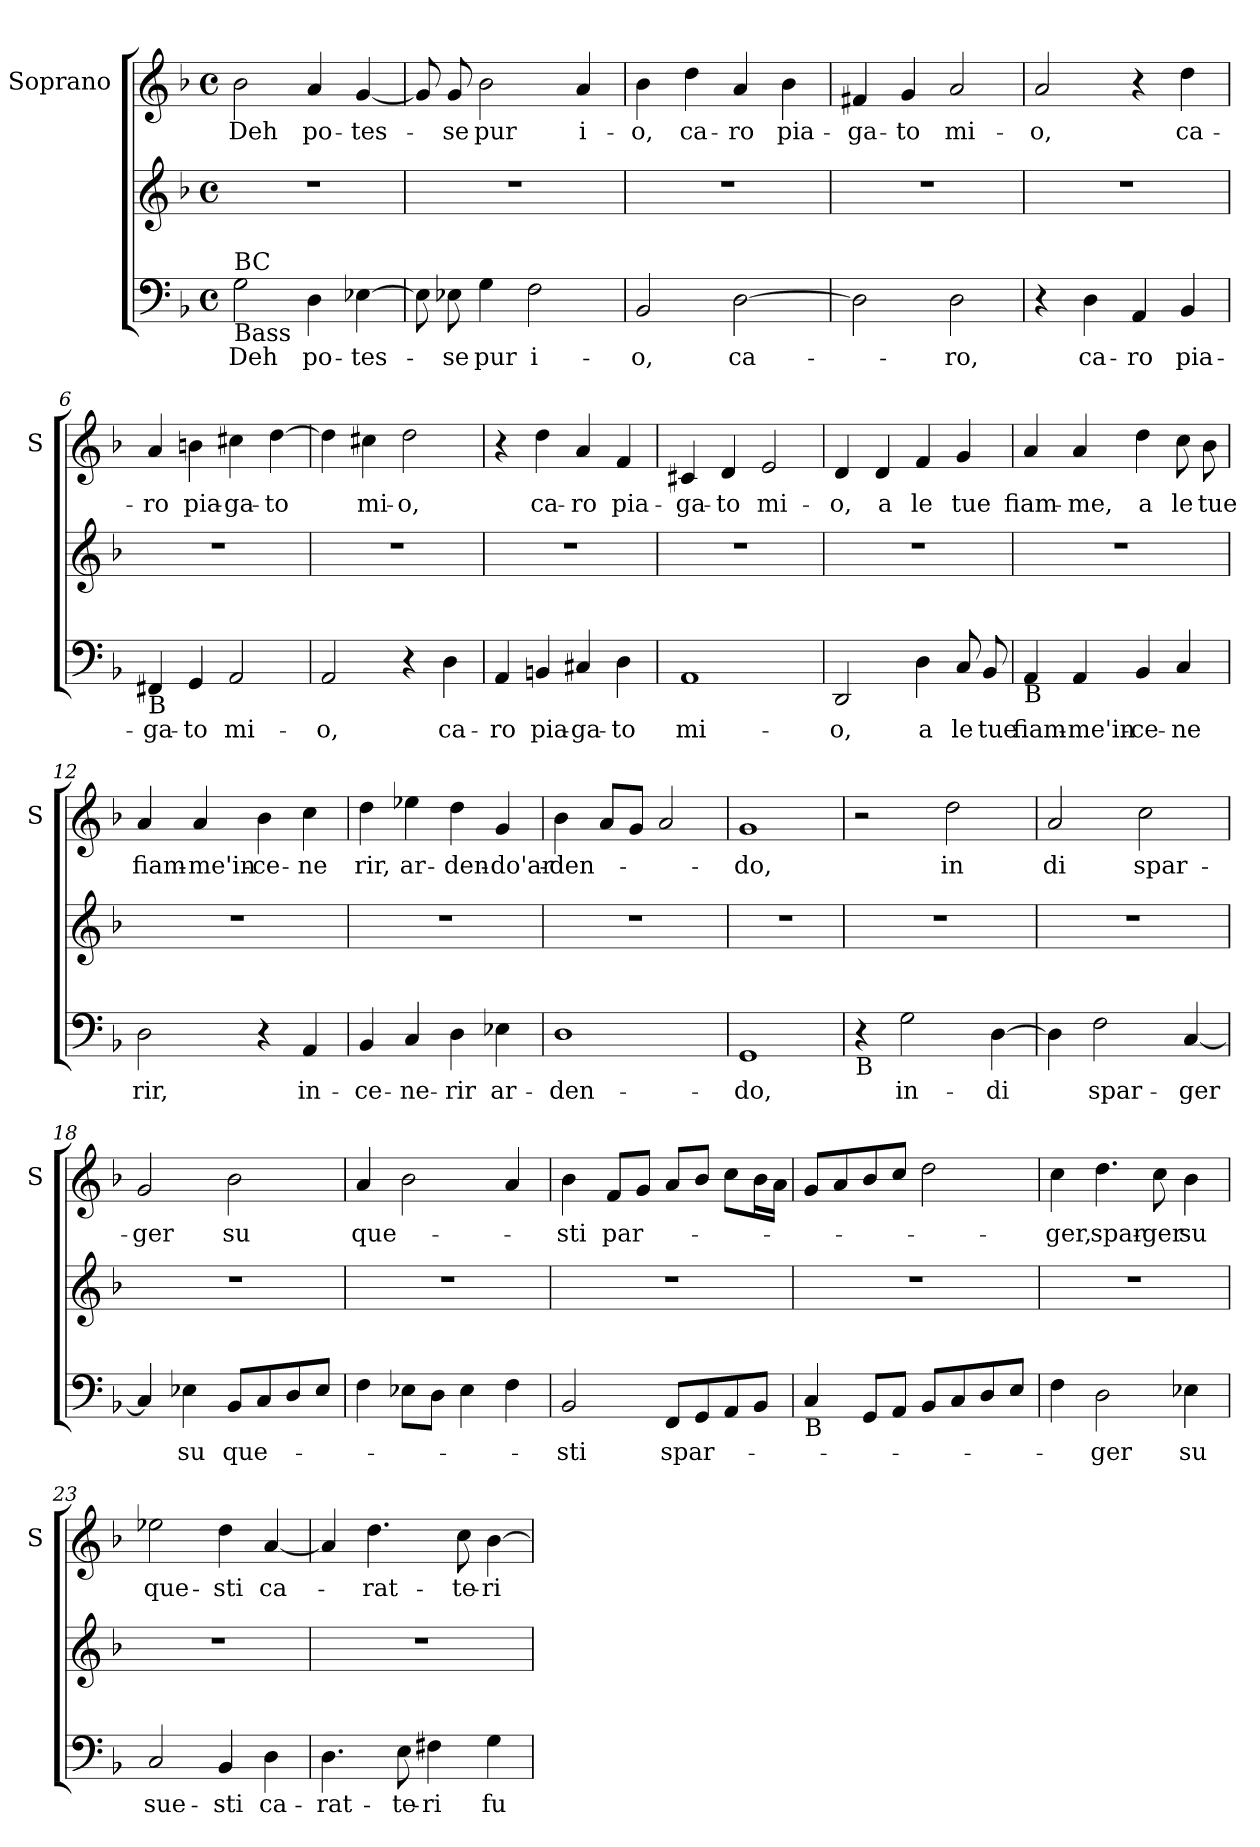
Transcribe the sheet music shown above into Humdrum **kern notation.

**kern	**text	**kern	**kern	**text
*part2	*part2	*part2	*part1	*part1
*staff3	*staff3	*staff2	*staff1	*staff1
*	*	*	*I"Soprano	*
*	*	*	*I'S	*
*clefF4	*	*clefG2	*clefG2	*
*k[b-]	*	*k[b-]	*k[b-]	*
*F:	*	*F:	*F:	*
*M4/4	*	*M4/4	*M4/4	*
*met(c)	*	*met(c)	*met(c)	*
=1	=1	=1	=1	=1
!LO:TX:a:t=BC	!	!	!	!
!LO:TX:b:t=Bass	!	!	!	!
!	!LO:LY:b	!	!	!LO:LY:b
2G\	Deh	1r	2b-\	Deh
!	!LO:LY:b	!	!	!LO:LY:b
4D\	po-	.	4a/	po-
!	!LO:LY:b	!	!	!LO:LY:b
[4E-X\	-tes-	.	[4g/	-tes-
=2	=2	=2	=2	=2
8E-\]	.	1r	8g/]	.
!	!LO:LY:b	!	!	!LO:LY:b
8E-X\	-se	.	8g/	-se
!	!LO:LY:b	!	!	!LO:LY:b
4G\	pur	.	2b-\	pur
!	!LO:LY:b	!	!	!
2F\	i-	.	.	.
!	!	!	!	!LO:LY:b
.	.	.	4a/	i-
=3	=3	=3	=3	=3
!	!LO:LY:b	!	!	!LO:LY:b
2BB-/	-o,	1r	4b-\	-o,
!	!	!	!	!LO:LY:b
.	.	.	4dd\	ca-
!	!LO:LY:b	!	!	!LO:LY:b
[2D\	ca-	.	4a/	-ro
!	!	!	!	!LO:LY:b
.	.	.	4b-\	pia-
=4	=4	=4	=4	=4
!	!	!	!	!LO:LY:b
2D\]	.	1r	4f#X/	-ga-
!	!	!	!	!LO:LY:b
.	.	.	4g/	-to
!	!LO:LY:b	!	!	!LO:LY:b
2D\	-ro,	.	2a/	mi-
=5	=5	=5	=5	=5
!	!	!	!	!LO:LY:b
4r	.	1r	2a/	-o,
!	!LO:LY:b	!	!	!
4D\	ca-	.	.	.
!	!LO:LY:b	!	!	!
4AA/	-ro	.	4r	.
!	!LO:LY:b	!	!	!LO:LY:b
4BB-/	pia-	.	4dd\	ca-
!!LO:LB:g=z
=6	=6	=6	=6	=6
!LO:TX:b:t=B	!	!	!	!
!	!LO:LY:b	!	!	!LO:LY:b
4FF#X/	-ga-	1r	4a/	-ro
!	!LO:LY:b	!	!	!LO:LY:b
4GG/	-to	.	4bn\	pia-
!	!LO:LY:b	!	!	!LO:LY:b
2AA/	mi-	.	4cc#X\	-ga-
!	!	!	!	!LO:LY:b
.	.	.	[4dd\	-to
=7	=7	=7	=7	=7
!	!LO:LY:b	!	!	!
2AA/	-o,	1r	4dd\]	.
!	!	!	!	!LO:LY:b
.	.	.	4cc#X\	mi-
!	!	!	!	!LO:LY:b
4r	.	.	2dd\	-o,
!	!LO:LY:b	!	!	!
4D\	ca-	.	.	.
=8	=8	=8	=8	=8
!	!LO:LY:b	!	!	!
4AA/	-ro	1r	4r	.
!	!LO:LY:b	!	!	!LO:LY:b
4BBn/	pia-	.	4dd\	ca-
!	!LO:LY:b	!	!	!LO:LY:b
4C#X/	-ga-	.	4a/	-ro
!	!LO:LY:b	!	!	!LO:LY:b
4D\	-to	.	4f/	pia-
=9	=9	=9	=9	=9
!	!LO:LY:b	!	!	!LO:LY:b
1AA	mi-	1r	4c#X/	-ga-
!	!	!	!	!LO:LY:b
.	.	.	4d/	-to
!	!	!	!	!LO:LY:b
.	.	.	2e/	mi-
=10	=10	=10	=10	=10
!	!LO:LY:b	!	!	!LO:LY:b
2DD/	-o,	1r	4d/	-o,
!	!	!	!	!LO:LY:b
.	.	.	4d/	a
!	!LO:LY:b	!	!	!LO:LY:b
4D\	a	.	4f/	le
!	!LO:LY:b	!	!	!LO:LY:b
8C/	le	.	4g/	tue
!	!LO:LY:b	!	!	!
8BB-/	tue	.	.	.
!!LO:LB:g=z
=11	=11	=11	=11	=11
!LO:TX:b:t=B	!	!	!	!
!	!LO:LY:b	!	!	!LO:LY:b
4AA/	fiam-	1r	4a/	fiam-
!	!LO:LY:b	!	!	!LO:LY:b
4AA/	-me'in-	.	4a/	-me,
!	!LO:LY:b	!	!	!LO:LY:b
4BB-/	-ce-	.	4dd\	a
!	!LO:LY:b	!	!	!LO:LY:b
4C/	-ne	.	8cc\	le
!	!	!	!	!LO:LY:b
.	.	.	8b-\	tue
=12	=12	=12	=12	=12
!	!LO:LY:b	!	!	!LO:LY:b
2D\	rir,	1r	4a/	fiam-
!	!	!	!	!LO:LY:b
.	.	.	4a/	-me'in-
!	!	!	!	!LO:LY:b
4r	.	.	4b-\	-ce-
!	!LO:LY:b	!	!	!LO:LY:b
4AA/	in-	.	4cc\	-ne
=13	=13	=13	=13	=13
!	!LO:LY:b	!	!	!LO:LY:b
4BB-/	-ce-	1r	4dd\	rir,
!	!LO:LY:b	!	!	!LO:LY:b
4C/	-ne-	.	4ee-X\	ar-
!	!LO:LY:b	!	!	!LO:LY:b
4D\	-rir	.	4dd\	-den-
!	!LO:LY:b	!	!	!LO:LY:b
4E-X\	ar-	.	4g/	-do'ar-
=14	=14	=14	=14	=14
!	!LO:LY:b	!	!	!LO:LY:b
1D	-den-	1r	4b-\	-den-
.	.	.	8a/L	.
.	.	.	8g/J	.
.	.	.	2a/	.
=15	=15	=15	=15	=15
!	!LO:LY:b	!	!	!LO:LY:b
1GG	-do,	1r	1g	-do,
!!LO:PB:g=z
=16	=16	=16	=16	=16
!LO:TX:b:t=B	!	!	!	!
4r	.	1r	2r	.
!	!LO:LY:b	!	!	!
2G\	in-	.	.	.
!	!	!	!	!LO:LY:b
.	.	.	2dd\	in
!	!LO:LY:b	!	!	!
[4D\	-di	.	.	.
=17	=17	=17	=17	=17
!	!	!	!	!LO:LY:b
4D\]	.	1r	2a/	di
!	!LO:LY:b	!	!	!
2F\	spar-	.	.	.
!	!	!	!	!LO:LY:b
.	.	.	2cc\	spar-
!	!LO:LY:b	!	!	!
[4C/	-ger	.	.	.
=18	=18	=18	=18	=18
!	!	!	!	!LO:LY:b
4C/]	.	1r	2g/	-ger
!	!LO:LY:b	!	!	!
4E-X\	su	.	.	.
!	!LO:LY:b	!	!	!LO:LY:b
8BB-/L	que-	.	2b-\	su
8C/	.	.	.	.
8D/	.	.	.	.
8E-/J	.	.	.	.
=19	=19	=19	=19	=19
!	!	!	!	!LO:LY:b
4F\	.	1r	4a/	que-
8E-X\L	.	.	2b-\	.
8D\J	.	.	.	.
4E-\	.	.	.	.
4F\	.	.	4a/	.
=20	=20	=20	=20	=20
!	!LO:LY:b	!	!	!LO:LY:b
2BB-/	-sti	1r	4b-\	-sti
!	!	!	!	!LO:LY:b
.	.	.	8f/L	par-
.	.	.	8g/J	.
!	!LO:LY:b	!	!	!
8FF/L	spar-	.	8a/L	.
8GG/	.	.	8b-/J	.
8AA/	.	.	8cc\L	.
8BB-/J	.	.	16b-\L	.
.	.	.	16a\JJ	.
!!LO:LB:g=z
=21	=21	=21	=21	=21
!LO:TX:b:t=B	!	!	!	!
4C/	.	1r	8g/L	.
.	.	.	8a/	.
8GG/L	.	.	8b-/	.
8AA/J	.	.	8cc/J	.
8BB-/L	.	.	2dd\	.
8C/	.	.	.	.
8D/	.	.	.	.
8E/J	.	.	.	.
=22	=22	=22	=22	=22
!	!	!	!	!LO:LY:b
4F\	.	1r	4cc\	-ger,
!	!LO:LY:b	!	!	!LO:LY:b
2D\	-ger	.	4.dd\	spar-
!	!	!	!	!LO:LY:b
.	.	.	8cc\	-ger
!	!LO:LY:b	!	!	!LO:LY:b
4E-X\	su	.	4b-\	su
=23	=23	=23	=23	=23
!	!LO:LY:b	!	!	!LO:LY:b
2C/	sue-	1r	2ee-X\	que-
!	!LO:LY:b	!	!	!LO:LY:b
4BB-/	-sti	.	4dd\	-sti
!	!LO:LY:b	!	!	!LO:LY:b
4D\	ca-	.	[4a/	ca-
=24	=24	=24	=24	=24
!	!LO:LY:b	!	!	!
4.D\	-rat-	1r	4a/]	.
!	!	!	!	!LO:LY:b
.	.	.	4.dd\	-rat-
!	!LO:LY:b	!	!	!
8E\	-te-	.	.	.
!	!LO:LY:b	!	!	!
4F#X\	-ri	.	.	.
!	!	!	!	!LO:LY:b
.	.	.	8cc\	-te-
!	!LO:LY:b	!	!	!LO:LY:b
4G\	fu-	.	[4b-\	-ri
=	=	=	=	=
*-	*-	*-	*-	*-
